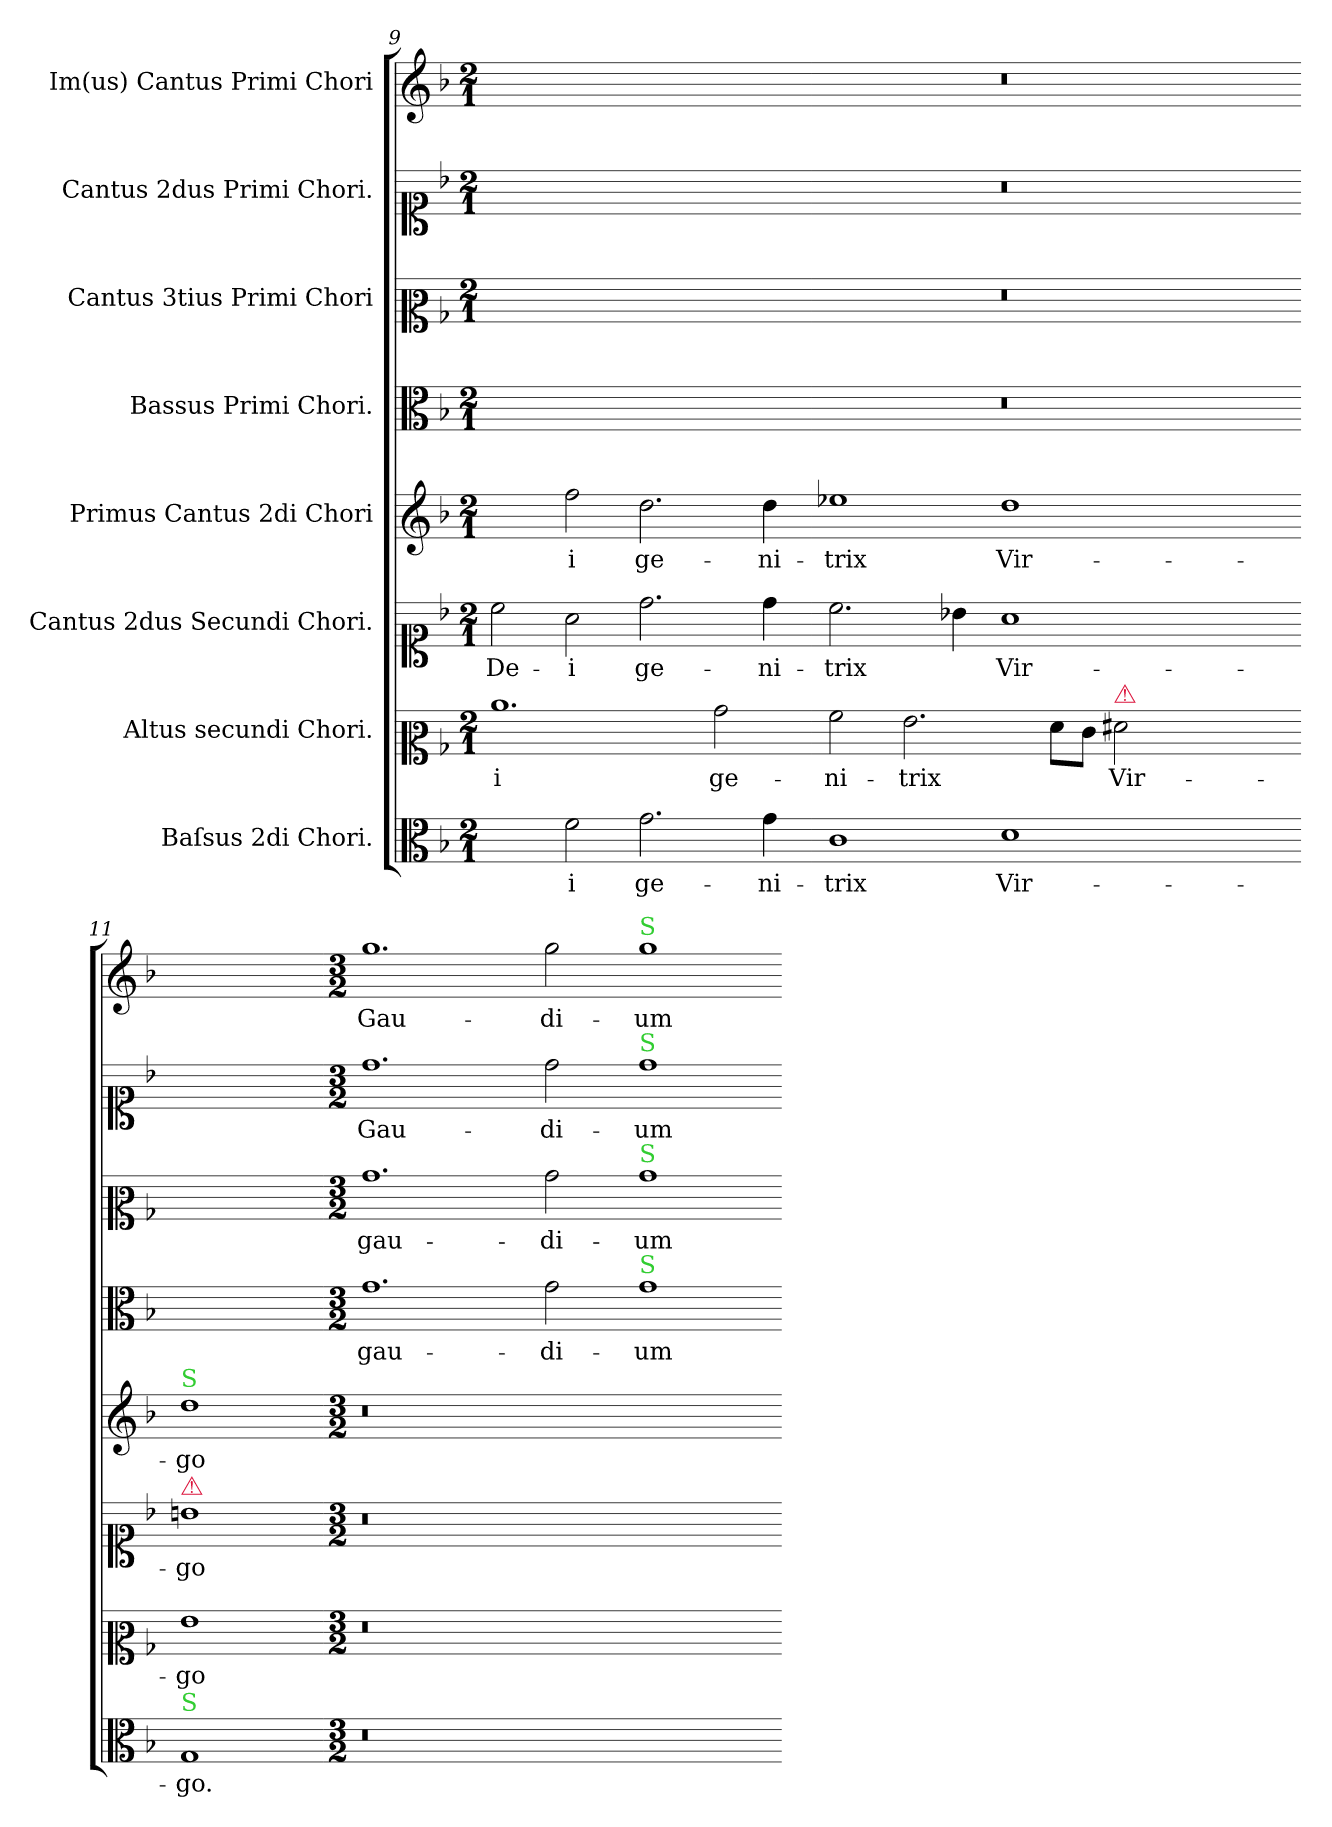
**kern	**text	**kern	**text	**kern	**text	**kern	**text	**kern	**text	**kern	**text	**kern	**text	**kern	**text
*part8	*part8	*part7	*part7	*part6	*part6	*part5	*part5	*part4	*part4	*part3	*part3	*part2	*part2	*part1	*part1
*staff8	*staff8	*staff7	*staff7	*staff6	*staff6	*staff5	*staff5	*staff4	*staff4	*staff3	*staff3	*staff2	*staff2	*staff1	*staff1
*I"Baſsus 2di Chori.	*	*I"Altus secundi Chori.	*	*I"Cantus 2dus Secundi Chori.	*	*I"Primus Cantus 2di Chori	*	*I"Bassus Primi Chori.	*	*I"Cantus 3tius Primi Chori	*	*I"Cantus 2dus Primi Chori.	*	*I"Im(us) Cantus Primi Chori	*
*clefC3	*	*clefC2	*	*clefC1	*	*clefG2	*	*clefC3	*	*clefC2	*	*clefC1	*	*clefG2	*
*k[b-]	*	*k[b-]	*	*k[b-]	*	*k[b-]	*	*k[b-]	*	*k[b-]	*	*k[b-]	*	*k[b-]	*
*M2/1	*	*M2/1	*	*M2/1	*	*M2/1	*	*M2/1	*	*M2/1	*	*M2/1	*	*M2/1	*
=9	=9	=9	=9	=9	=9	=9	=9	=9	=9	=9	=9	=9	=9	=9	=9
2ryy	.	1.cc\	-i	2cc\	De-	2ryy	.	0ryy	.	0ryy	.	0ryy	.	0ryy	.
2f\	-i	.	.	2a\	-i	2ff\	-i	.	.	.	.	.	.	.	.
2.g\	ge-	.	.	2.dd\	ge-	2.dd\	ge-	.	.	.	.	.	.	.	.
.	.	2b-\	ge-	.	.	.	.	.	.	.	.	.	.	.	.
4g\	-ni-	.	.	4dd\	-ni-	4dd\	-ni-	.	.	.	.	.	.	.	.
=10-	=10-	=10-	=10-	=10-	=10-	=10-	=10-	=10-	=10-	=10-	=10-	=10-	=10-	=10-	=10-
1c\	-trix	2a\	-ni-	2.cc\	-trix	1ee-X\	-trix	1ryy	.	1ryy	.	1ryy	.	1ryy	.
.	.	2.g\	-trix	.	.	.	.	.	.	.	.	.	.	.	.
.	.	.	.	4b-X\	.	.	.	.	.	.	.	.	.	.	.
1d\	Vir-	.	.	1a\	Vir-	1dd\	Vir-	0r	.	0r	.	0r	.	0r	.
.	.	8f\L	.	.	.	.	.	.	.	.	.	.	.	.	.
.	.	8e\J	.	.	.	.	.	.	.	.	.	.	.	.	.
!	!	!LO:TX:a:color=crimson:t=⚠	!	!	!	!	!	!	!	!	!	!	!	!	!
.	.	2f#X\	Vir-	.	.	.	.	.	.	.	.	.	.	.	.
1ryy	.	1ryy	.	1ryy	.	1ryy	.	.	.	.	.	.	.	.	.
=11-	=11-	=11-	=11-	=11-	=11-	=11-	=11-	=11-	=11-	=11-	=11-	=11-	=11-	=11-	=11-
!	!	!	!	!	!	!LO:TX:a:color=limegreen:t=S	!	!	!	!	!	!	!	!	!
!	!	!	!	!LO:TX:a:color=crimson:t=⚠	!	!	!	!	!	!	!	!	!	!	!
!LO:TX:a:color=limegreen:t=S	!	!	!	!	!	!	!	!	!	!	!	!	!	!	!
1G/	-go.	1g\	-go	1bn\	-go	1dd\	-go	1ryy	.	1ryy	.	1ryy	.	1ryy	.
=12-	=12-	=12-	=12-	=12-	=12-	=12-	=12-	=12-	=12-	=12-	=12-	=12-	=12-	=12-	=12-
*M3/2	*	*M3/2	*	*M3/2	*	*M3/2	*	*M3/2	*	*M3/2	*	*M3/2	*	*M3/2	*
0.r	.	0.r	.	0.r	.	0.r	.	1.g\	gau-	1.b-\	gau-	1.dd\	Gau-	1.gg\	Gau-
.	.	.	.	.	.	.	.	2g\	-di-	2b-\	-di-	2dd\	-di-	2gg\	-di-
!	!	!	!	!	!	!	!	!	!	!	!	!	!	!LO:TX:a:color=limegreen:t=S	!
!	!	!	!	!	!	!	!	!	!	!	!	!LO:TX:a:color=limegreen:t=S	!	!	!
!	!	!	!	!	!	!	!	!	!	!LO:TX:a:color=limegreen:t=S	!	!	!	!	!
!	!	!	!	!	!	!	!	!LO:TX:a:color=limegreen:t=S	!	!	!	!	!	!	!
.	.	.	.	.	.	.	.	1g\	-um	1b-\	-um	1dd\	-um	1gg\	-um
=-	=-	=-	=-	=-	=-	=-	=-	=-	=-	=-	=-	=-	=-	=-	=-
*-	*-	*-	*-	*-	*-	*-	*-	*-	*-	*-	*-	*-	*-	*-	*-
